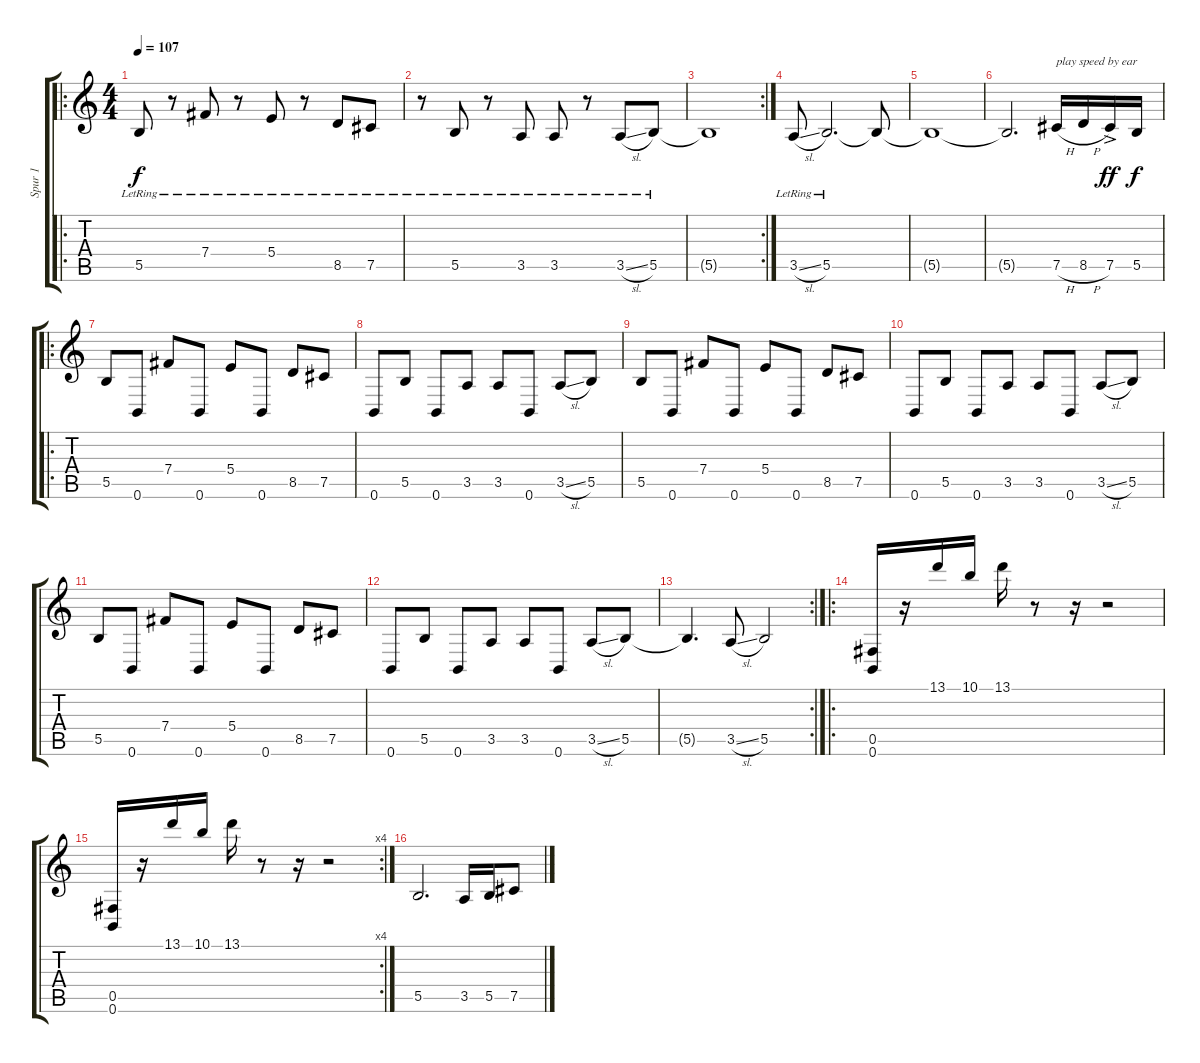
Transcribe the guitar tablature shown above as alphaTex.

\track ("Spur 1" "Spur 1") {instrument distortionguitar}
\staff {score tabs}
\tuning (Db4 Ab3 E3 B2 Gb2 B1) {hide}
\ro
\ts (4 4)
\tempo 107
\clef g2
\ks c
5.5{lr}.8{dy f} r.8 7.4{lr}.8 r.8 5.4{lr}.8 r.8 8.5{lr}.8 7.5{lr}.8 |
r.8 5.5{lr}.8 r.8 3.5{lr}.8 3.5{lr}.8 r.8 3.5{sl lr}.8 5.5{lr}.8 |
\rc 2
5.5{t}.1 |
3.5{sl lr}.8 5.5{lr}.2{d} 5.5{t}.8 |
5.5{t}.1 |
5.5{t}.2{d} 7.5{h}.16{txt "play speed by ear"} 8.5{h}.16 7.5{ac}.16{dy ff} 5.5.16{dy f} |
\ro
5.5.8 0.6.8 7.4.8 0.6.8 5.4.8 0.6.8 8.5.8 7.5.8 |
0.6.8 5.5.8 0.6.8 3.5.8 3.5.8 0.6.8 3.5{sl}.8 5.5.8 |
5.5.8 0.6.8 7.4.8 0.6.8 5.4.8 0.6.8 8.5.8 7.5.8 |
0.6.8 5.5.8 0.6.8 3.5.8 3.5.8 0.6.8 3.5{sl}.8 5.5.8 |
5.5.8 0.6.8 7.4.8 0.6.8 5.4.8 0.6.8 8.5.8 7.5.8 |
0.6.8 5.5.8 0.6.8 3.5.8 3.5.8 0.6.8 3.5{sl}.8 5.5.8 |
\rc 2
5.5{t}.4{d} 3.5{sl}.8 5.5.2 |
\ro
(0.5 0.6).16 r.16 13.1.16 10.1.16 13.1.16 r.8 r.16 r.2 |
\rc 4
(0.5 0.6).16 r.16 13.1.16 10.1.16 13.1.16 r.8 r.16 r.2 |
5.5.2{d} 3.5.16 5.5.16 7.5.8
